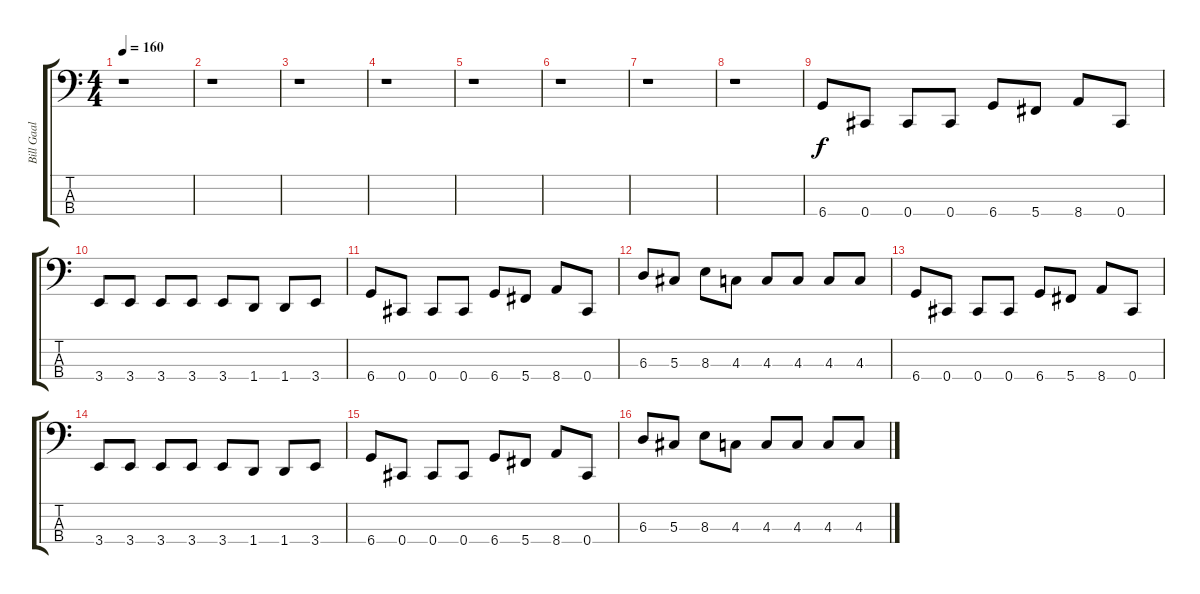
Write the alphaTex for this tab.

\track ("Bill Gaal" "Bill Gaal") {instrument electricbassfinger}
\staff {score tabs}
\tuning (Gb2 Db2 Ab1 Db1) {hide}
\ts (4 4)
\tempo 160
\clef f4
\ks c
r.1{dy f} |
r.1 |
r.1 |
r.1 |
r.1 |
r.1 |
r.1 |
r.1 |
6.4.8 0.4.8 0.4.8 0.4.8 6.4.8 5.4.8 8.4.8 0.4.8 |
3.4.8 3.4.8 3.4.8 3.4.8 3.4.8 1.4.8 1.4.8 3.4.8 |
6.4.8 0.4.8 0.4.8 0.4.8 6.4.8 5.4.8 8.4.8 0.4.8 |
6.3.8 5.3.8 8.3.8 4.3.8 4.3.8 4.3.8 4.3.8 4.3.8 |
6.4.8 0.4.8 0.4.8 0.4.8 6.4.8 5.4.8 8.4.8 0.4.8 |
3.4.8 3.4.8 3.4.8 3.4.8 3.4.8 1.4.8 1.4.8 3.4.8 |
6.4.8 0.4.8 0.4.8 0.4.8 6.4.8 5.4.8 8.4.8 0.4.8 |
6.3.8 5.3.8 8.3.8 4.3.8 4.3.8 4.3.8 4.3.8 4.3.8
